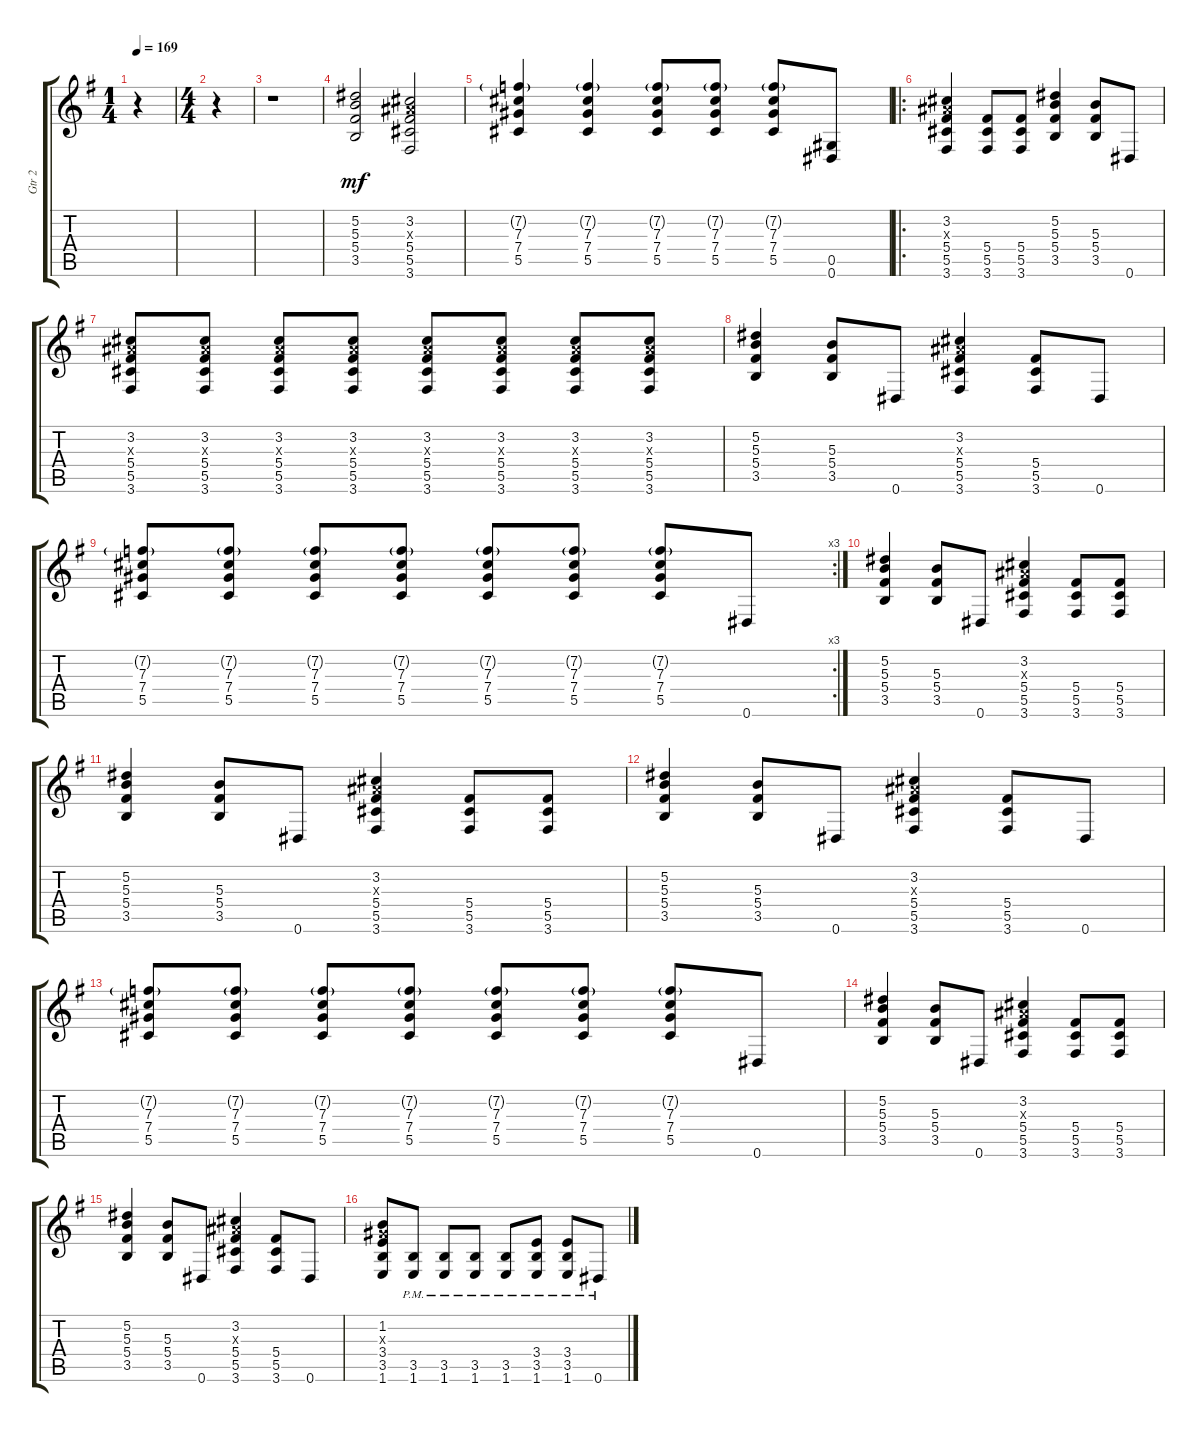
\track ("Gtr 2" "Gtr 2") {instrument distortionguitar}
\staff {score tabs}
\tuning (Eb4 Bb3 Gb3 Db3 Ab2 Eb2) {hide}
\ts (1 4)
\tempo 169
\clef g2
\ks g
r.4{dy mf instrument distortionguitar} |
\ts (4 4)
r.4 |
r.1 |
(5.2 5.3 5.4 3.5).2 (3.2 4.3{x} 5.4 5.5 3.6).2 |
(7.2{g} 7.3 7.4 5.5).4 (7.2{g} 7.3 7.4 5.5).4 (7.2{g} 7.3 7.4 5.5).8 (7.2{g} 7.3 7.4 5.5).8 (7.2{g} 7.3 7.4 5.5).8 (0.5 0.6).8 |
\ro
(3.2 4.3{x} 5.4 5.5 3.6).4 (5.4 5.5 3.6).8 (5.4 5.5 3.6).8 (5.2 5.3 5.4 3.5).4 (5.3 5.4 3.5).8 0.6.8 |
(3.2 4.3{x} 5.4 5.5 3.6).8 (3.2 4.3{x} 5.4 5.5 3.6).8 (3.2 4.3{x} 5.4 5.5 3.6).8 (3.2 4.3{x} 5.4 5.5 3.6).8 (3.2 4.3{x} 5.4 5.5 3.6).8 (3.2 4.3{x} 5.4 5.5 3.6).8 (3.2 4.3{x} 5.4 5.5 3.6).8 (3.2 4.3{x} 5.4 5.5 3.6).8 |
(5.2 5.3 5.4 3.5).4 (5.3 5.4 3.5).8 0.6.8 (3.2 4.3{x} 5.4 5.5 3.6).4 (5.4 5.5 3.6).8 0.6.8 |
\rc 3
(7.2{g} 7.3 7.4 5.5).8 (7.2{g} 7.3 7.4 5.5).8 (7.2{g} 7.3 7.4 5.5).8 (7.2{g} 7.3 7.4 5.5).8 (7.2{g} 7.3 7.4 5.5).8 (7.2{g} 7.3 7.4 5.5).8 (7.2{g} 7.3 7.4 5.5).8 0.6.8 |
(5.2 5.3 5.4 3.5).4 (5.3 5.4 3.5).8 0.6.8 (3.2 4.3{x} 5.4 5.5 3.6).4 (5.4 5.5 3.6).8 (5.4 5.5 3.6).8 |
(5.2 5.3 5.4 3.5).4 (5.3 5.4 3.5).8 0.6.8 (3.2 4.3{x} 5.4 5.5 3.6).4 (5.4 5.5 3.6).8 (5.4 5.5 3.6).8 |
(5.2 5.3 5.4 3.5).4 (5.3 5.4 3.5).8 0.6.8 (3.2 4.3{x} 5.4 5.5 3.6).4 (5.4 5.5 3.6).8 0.6.8 |
(7.2{g} 7.3 7.4 5.5).8 (7.2{g} 7.3 7.4 5.5).8 (7.2{g} 7.3 7.4 5.5).8 (7.2{g} 7.3 7.4 5.5).8 (7.2{g} 7.3 7.4 5.5).8 (7.2{g} 7.3 7.4 5.5).8 (7.2{g} 7.3 7.4 5.5).8 0.6.8 |
(5.2 5.3 5.4 3.5).4 (5.3 5.4 3.5).8 0.6.8 (3.2 4.3{x} 5.4 5.5 3.6).4 (5.4 5.5 3.6).8 (5.4 5.5 3.6).8 |
(5.2 5.3 5.4 3.5).4 (5.3 5.4 3.5).8 0.6.8 (3.2 4.3{x} 5.4 5.5 3.6).4 (5.4 5.5 3.6).8 0.6.8 |
(1.2 2.3{x} 3.4 3.5 1.6).8 (3.5{pm} 1.6{pm}).8 (3.5{pm} 1.6{pm}).8 (3.5{pm} 1.6{pm}).8 (3.5{pm} 1.6{pm}).8 (3.4{pm} 3.5{pm} 1.6{pm}).8 (3.4{pm} 3.5{pm} 1.6{pm}).8 0.6{pm}.8
